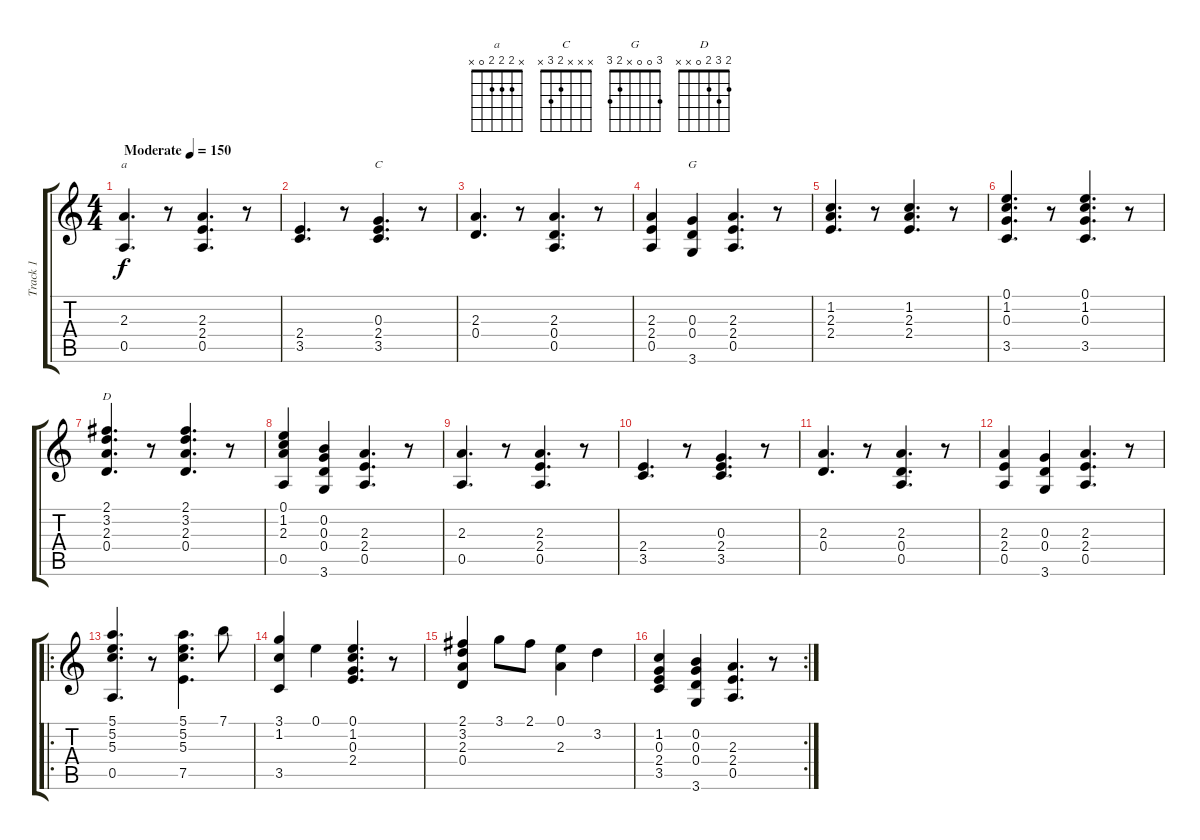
\track ("Track 1" "Track 1") {instrument acousticguitarsteel}
\staff {score tabs}
\tuning (E4 B3 G3 D3 A2 E2) {hide}
\chord ("a" x 2 2 2 0 x)
\chord ("C" x x x 2 3 x)
\chord ("G" 3 0 0 x 2 3)
\chord ("D" 2 3 2 0 x x)
\ts (4 4)
\tempo (150 "Moderate")
\clef g2
\ks c
(2.3 0.5).4{d ch "a" dy f instrument acousticguitarsteel} r.8 (2.3 2.4 0.5).4{d} r.8 |
(2.4 3.5).4{d} r.8 (0.3 2.4 3.5).4{d ch "C"} r.8 |
(2.3 0.4).4{d} r.8 (2.3 0.4 0.5).4{d} r.8 |
(2.3 2.4 0.5).4 (0.3 0.4 3.6).4{ch "G"} (2.3 2.4 0.5).4{d} r.8 |
(1.2 2.3 2.4).4{d} r.8 (1.2 2.3 2.4).4{d} r.8 |
(0.1 1.2 0.3 3.5).4{d} r.8 (0.1 1.2 0.3 3.5).4{d} r.8 |
(2.1 3.2 2.3 0.4).4{d ch "D"} r.8 (2.1 3.2 2.3 0.4).4{d} r.8 |
(0.1 1.2 2.3 0.5).4 (0.2 0.3 0.4 3.6).4 (2.3 2.4 0.5).4{d} r.8 |
(2.3 0.5).4{d} r.8 (2.3 2.4 0.5).4{d} r.8 |
(2.4 3.5).4{d} r.8 (0.3 2.4 3.5).4{d} r.8 |
(2.3 0.4).4{d} r.8 (2.3 0.4 0.5).4{d} r.8 |
(2.3 2.4 0.5).4 (0.3 0.4 3.6).4 (2.3 2.4 0.5).4{d} r.8 |
\ro
(5.1 5.2 5.3 0.5).4{d} r.8 (5.1 5.2 5.3 7.5).4{d} 7.1.8 |
(3.1 1.2 3.5).4 0.1.4 (0.1 1.2 0.3 2.4).4{d} r.8 |
(2.1 3.2 2.3 0.4).4 3.1.8 2.1.8 (0.1 2.3).4 3.2.4 |
\rc 2
(1.2 0.3 2.4 3.5).4 (0.2 0.3 0.4 3.6).4 (2.3 2.4 0.5).4{d} r.8
